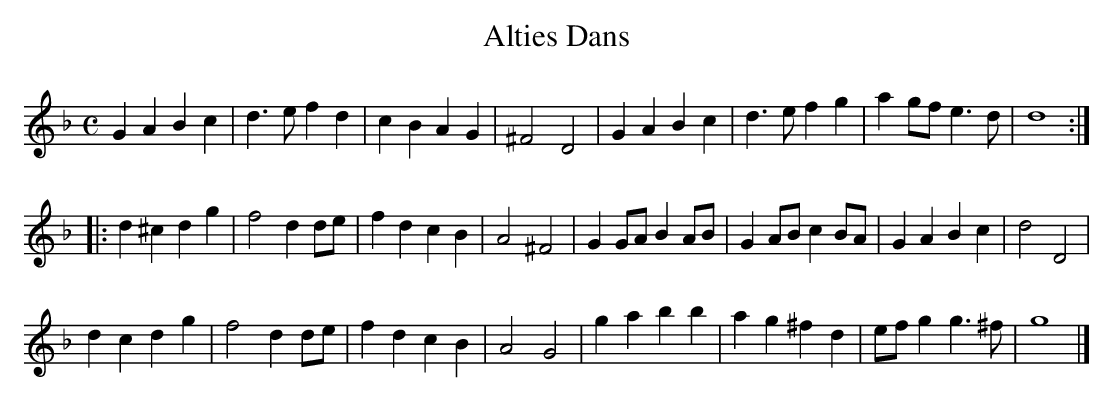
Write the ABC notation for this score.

X:1
T:Alties Dans
M:C
K:Gdor
G2A2B2c2|d3ef2d2|c2B2A2G2|^F4D4|G2A2B2c2|d3ef2g2|a2gfe3d|d8:|
|:d2^c2d2g2|f4d2de|f2d2c2B2|A4^F4|G2GAB2AB|G2ABc2BA|G2A2B2c2|d4D4|
d2c2d2g2|f4d2de|f2d2c2B2|A4G4|g2a2b2b2|a2g2^f2d2|efg2g3^f|g8|]
